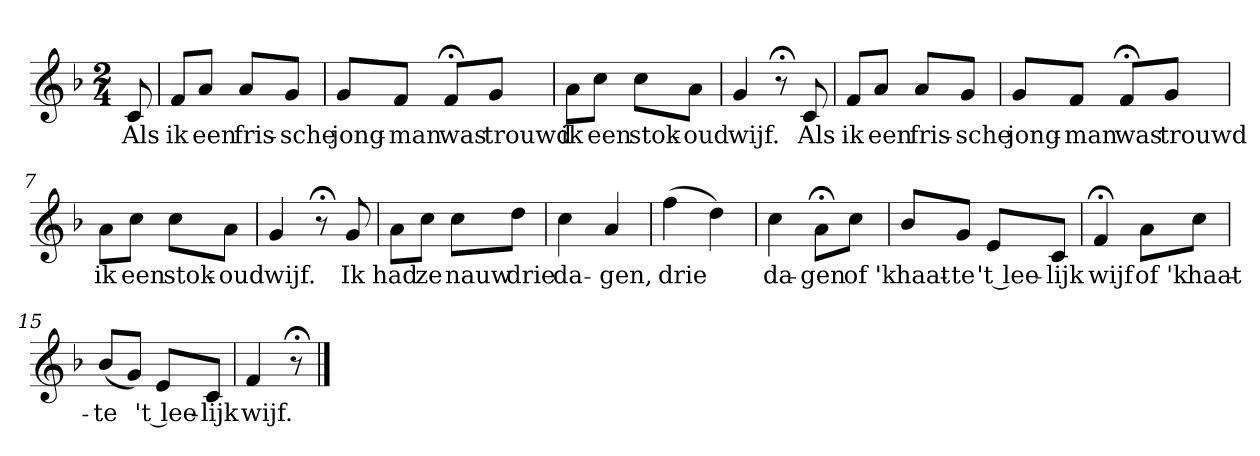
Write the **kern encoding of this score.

**kern	**text
*part1	*part1
*staff1	*staff1
*k[b-]	*
*F:	*
*M2/4	*
*MM120	*
=	=
8c	Als
=1	=1
8fL	ik
8aJ	een
8aL	fris-
8gJ	-sche
=2	=2
8gL	jong-
8fJ	-man
8f;<L	was
8gJ	trouwd
=3	=3
8aL	ik
8ccJ	een
8ccL	stok-
8aJ	-oud
=4	=4
4g	wijf.
8r;<	.
8c	Als
=5	=5
8fL	ik
8aJ	een
8aL	fris-
8gJ	-sche
=6	=6
8gL	jong-
8fJ	-man
8f;<L	was
8gJ	trouwd
=7	=7
8aL	ik
8ccJ	een
8ccL	stok-
8aJ	-oud
=8	=8
4g	wijf.
8r;<	.
8g	Ik
=9	=9
8aL	had
8ccJ	ze
8ccL	nauw
8ddJ	drie
=10	=10
4cc	da-
4a	-gen,
=11	=11
(4ff	drie
4dd)	.
=12	=12
4cc	da-
8a;<L	-gen
8ccJ	of 'k
=13	=13
8b-L	haat-
8gJ	-te
8eL	't lee-
8cJ	-lijk
=14	=14
4f;<	wijf
8aL	of 'k
8ccJ	haat-
=15	=15
(8b-L	-te
8gJ)	.
8eL	't lee-
8cJ	-lijk
=16	=16
4f	wijf.
8r;<	.
==	==
*-	*-
